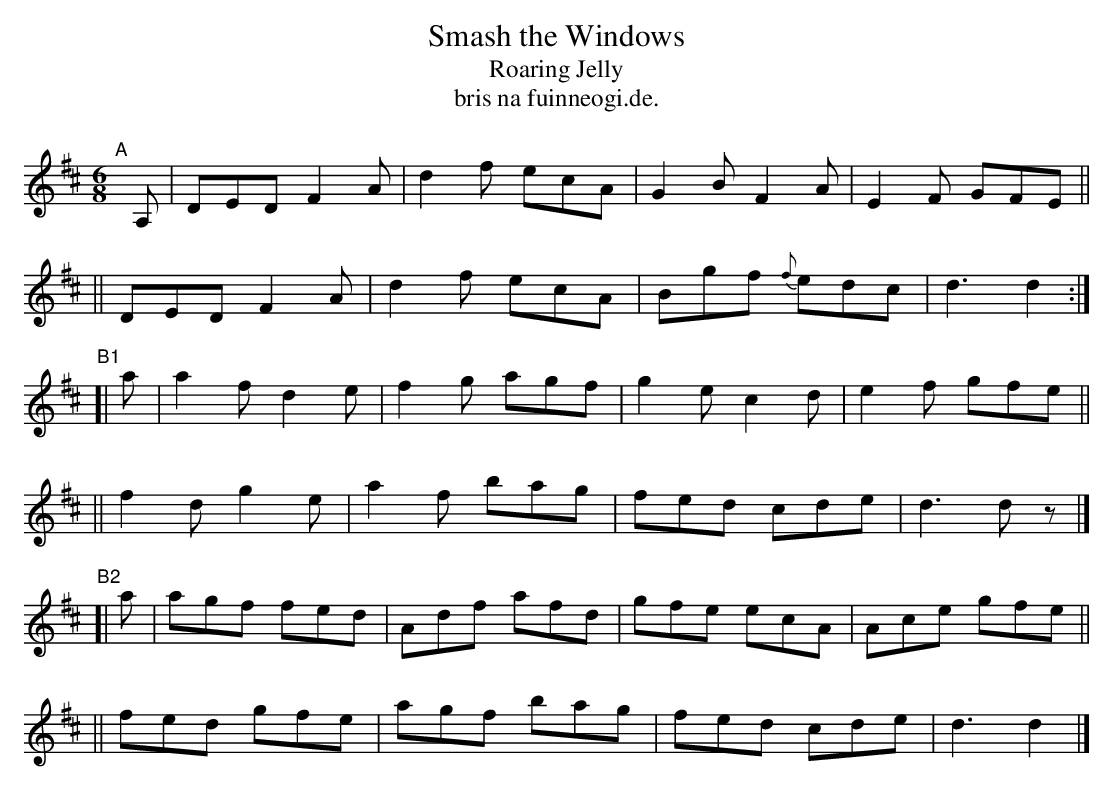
X:1
T: Smash the Windows
T: Roaring Jelly
T: bris na fuinneogi\.de.
M: 6/8
L: 1/8
K: D
"^A"[|] A, \
|  DED F2A | d2f ecA | G2B F2A | E2F GFE ||
|| DED F2A | d2f ecA | Bgf {f}edc | d3 d2 :|
"^B1"[| a \
|  a2f d2e | f2g agf | g2e c2d | e2f gfe ||
|| f2d g2e | a2f bag | fed cde | d3 dz |]
"^B2"[| a \
|  agf fed | Adf afd | gfe ecA | Ace gfe ||
|| fed gfe | agf bag | fed cde | d3 d2 |]
